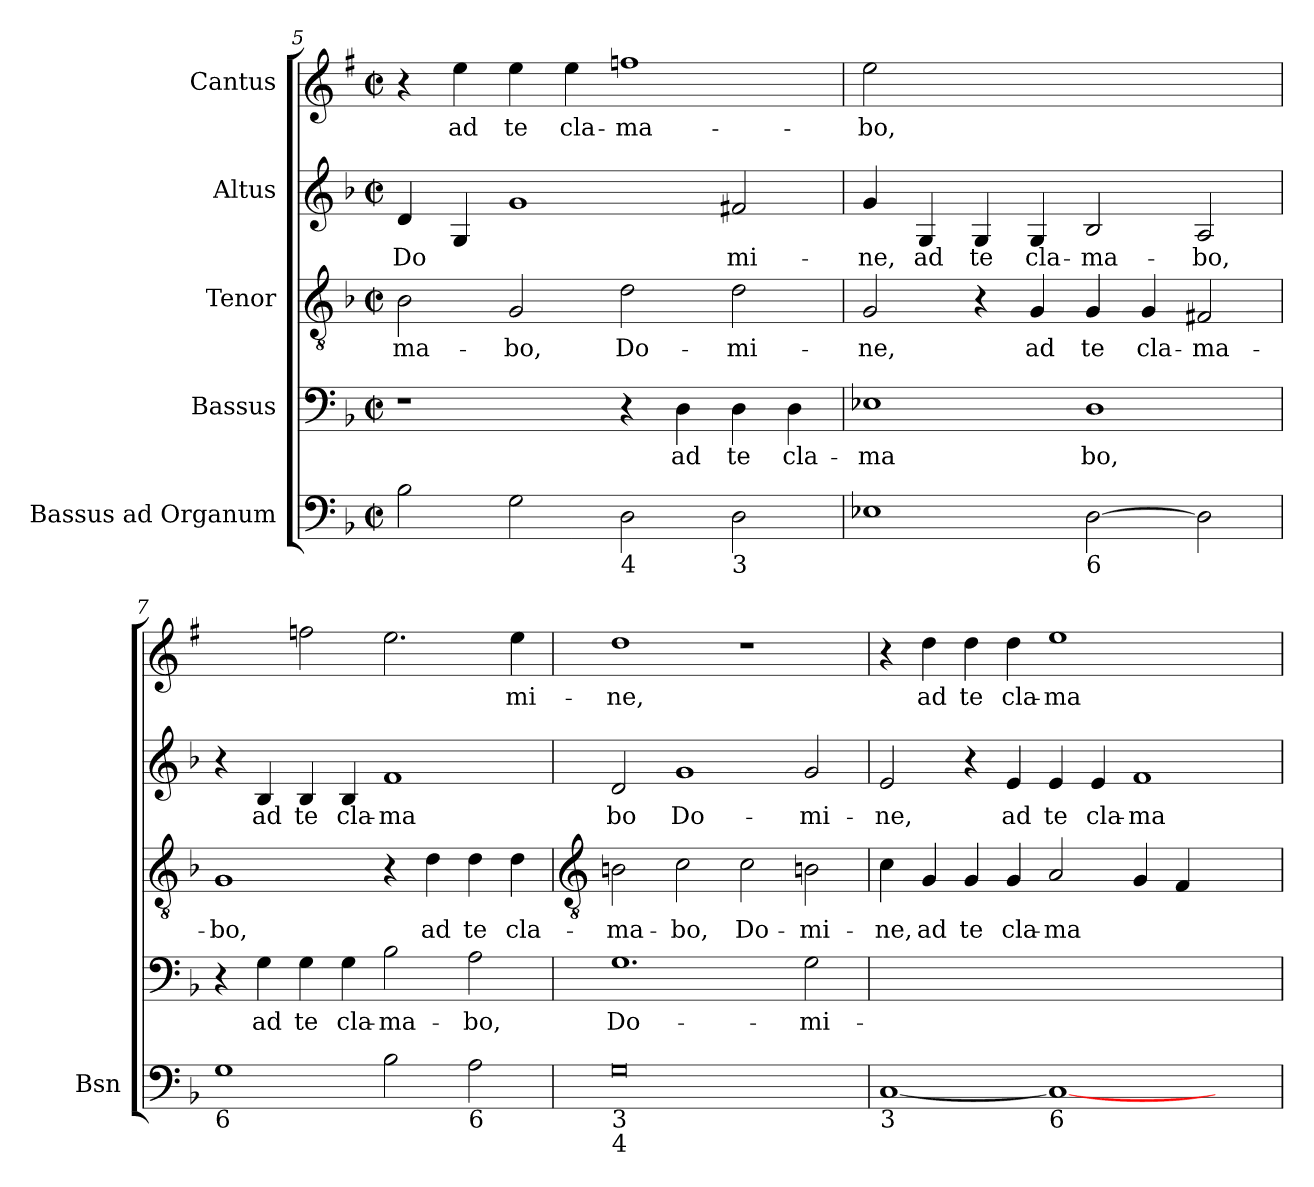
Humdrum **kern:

**kern	**kern	**text	**kern	**text	**kern	**text	**kern	**text
*part5	*part4	*part4	*part3	*part3	*part2	*part2	*part1	*part1
*staff5	*staff4	*staff4	*staff3	*staff3	*staff2	*staff2	*staff1	*staff1
*I"Bassus ad Organum	*I"Bassus	*	*I"Tenor	*	*I"Altus	*	*I"Cantus	*
*I'Bsn	*	*	*	*	*	*	*	*
*clefF4	*clefF4	*	*clefGv2	*	*clefG2	*	*clefG2	*
*	*	*	*	*	*	*	*ITrd1c2	*
*k[b-]	*k[b-]	*	*k[b-]	*	*k[b-]	*	*k[b-]	*
*F:	*F:	*	*F:	*	*F:	*	*F:	*
*M4/2	*M4/2	*	*M4/2	*	*M4/2	*	*M4/2	*
*met(c|)	*met(c|)	*	*met(c|)	*	*met(c|)	*	*met(c|)	*
=5	=5	=5	=5	=5	=5	=5	=5	=5
!	!	!	!	!LO:LY:b	!	!LO:LY:b	!	!
2B-	1r	.	2B-	-ma-	4d	Do	4r	.
!	!	!	!	!	!	!	!	!LO:LY:b
.	.	.	.	.	4G	.	4dd	ad
!	!	!	!	!LO:LY:b	!	!	!	!LO:LY:b
2G	.	.	2G	-bo,	1g	.	4dd	te
!	!	!	!	!	!	!	!	!LO:LY:b
.	.	.	.	.	.	.	4dd	cla-
!LO:TX:b:t=4	!	!	!	!	!	!	!	!
!	!	!	!	!LO:LY:b	!	!	!	!LO:LY:b
2D	4r	.	2d	Do-	.	.	1ee-X	-ma-
!	!	!LO:LY:b	!	!	!	!	!	!
.	4D	ad	.	.	.	.	.	.
!LO:TX:b:t=3	!	!	!	!	!	!	!	!
!	!	!LO:LY:b	!	!LO:LY:b	!	!LO:LY:b	!	!
2D	4D	te	2d	-mi-	2f#X	mi-	.	.
!	!	!LO:LY:b	!	!	!	!	!	!
.	4D	cla-	.	.	.	.	.	.
=6	=6	=6	=6	=6	=6	=6	=6	=6
!	!	!LO:LY:b	!	!LO:LY:b	!	!LO:LY:b	!	!LO:LY:b
1E-X	1E-X	-ma	2G	-ne,	4g	-ne,	2dd	-bo,
!	!	!	!	!	!	!LO:LY:b	!	!
.	.	.	.	.	4G	ad	.	.
!	!	!	!	!	!	!LO:LY:b	!	!LO:LY:b
.	.	.	4r	.	4G	te	[2ffyy	Do
!	!	!	!	!LO:LY:b	!	!LO:LY:b	!	!
.	.	.	4G	ad	4G	cla-	.	.
!LO:TX:b:t=6	!	!	!	!	!	!	!	!
!	!	!LO:LY:b	!	!LO:LY:b	!	!LO:LY:b	!	!
[2D	1D	bo,	4G	te	2B-	-ma-	1ryy	.
!	!	!	!	!LO:LY:b	!	!	!	!
.	.	.	4G	cla-	.	.	.	.
!	!	!	!	!LO:LY:b	!	!LO:LY:b	!	!
2D]	.	.	2F#X	-ma-	2A	-bo,	.	.
!!LO:LB:g=z
=7	=7	=7	=7	=7	=7	=7	=7	=7
!LO:TX:b:t=6	!	!	!	!	!	!	!	!
!	!	!	!	!LO:LY:b	!	!	!	!
1G	4r	.	1G	-bo,	4r	.	2ffyy]	.
!	!	!LO:LY:b	!	!	!	!LO:LY:b	!	!
.	4G	ad	.	.	4B-	ad	.	.
!	!	!LO:LY:b	!	!	!	!LO:LY:b	!	!
.	4G	te	.	.	4B-	te	2ee-X	.
!	!	!LO:LY:b	!	!	!	!LO:LY:b	!	!
.	4G	cla-	.	.	4B-	cla-	.	.
!	!	!LO:LY:b	!	!	!	!LO:LY:b	!	!
2B-	2B-	-ma-	4r	.	1f	-ma	2.dd	.
!	!	!	!	!LO:LY:b	!	!	!	!
.	.	.	4d	ad	.	.	.	.
!LO:TX:b:t=6	!	!	!	!	!	!	!	!
!	!	!LO:LY:b	!	!LO:LY:b	!	!	!	!
2A	2A	-bo,	4d	te	.	.	.	.
!	!	!	!	!LO:LY:b	!	!	!	!LO:LY:b
.	.	.	4d	cla-	.	.	4dd	mi-
!!LO:LB:g=z
=8	=8	=8	=8	=8	=8	=8	=8	=8
*	*	*	*clefGv2	*	*	*	*	*
!LO:TX:b:t=3	!	!	!	!	!	!	!	!
!LO:TX:b:t=4	!	!	!	!	!	!	!	!
!	!	!LO:LY:b	!	!LO:LY:b	!	!LO:LY:b	!	!LO:LY:b
0G	1.G	Do-	2Bn	-ma-	2d	bo	1cc	-ne,
!	!	!	!	!LO:LY:b	!	!LO:LY:b	!	!
.	.	.	2c	-bo,	1g	Do-	.	.
!	!	!	!	!LO:LY:b	!	!	!	!
.	.	.	2c	Do-	.	.	1r	.
!	!	!LO:LY:b	!	!LO:LY:b	!	!LO:LY:b	!	!
.	2G	-mi-	2Bn	-mi-	2g	-mi-	.	.
=9	=9	=9	=9	=9	=9	=9	=9	=9
!LO:TX:b:t=3	!	!	!	!	!	!	!	!
!	!	!LO:LY:b	!	!LO:LY:b	!	!LO:LY:b	!	!
[1C	[0Cyy	-ne,	4c	-ne,	2e	-ne,	4r	.
!	!	!	!	!LO:LY:b	!	!	!	!LO:LY:b
.	.	.	4G	ad	.	.	4cc	ad
!	!	!	!	!LO:LY:b	!	!	!	!LO:LY:b
.	.	.	4G	te	4r	.	4cc	te
!	!	!	!	!LO:LY:b	!	!LO:LY:b	!	!LO:LY:b
.	.	.	4G	cla-	4e	ad	4cc	cla-
!LO:TX:b:t=6	!	!	!	!	!	!	!	!
!	!	!	!	!LO:LY:b	!	!LO:LY:b	!	!LO:LY:b
1C_	.	.	2A	-ma	4e	te	1dd	-ma-
!	!	!	!	!	!	!LO:LY:b	!	!
.	.	.	.	.	4e	cla-	.	.
!	!	!	!	!	!	!LO:LY:b	!	!
.	.	.	4G	.	1f	-ma	.	.
.	.	.	4F	.	.	.	.	.
2ryy	2ryy	.	2ryy	.	.	.	2ryy	.
=	=	=	=	=	=	=	=	=
*-	*-	*-	*-	*-	*-	*-	*-	*-
